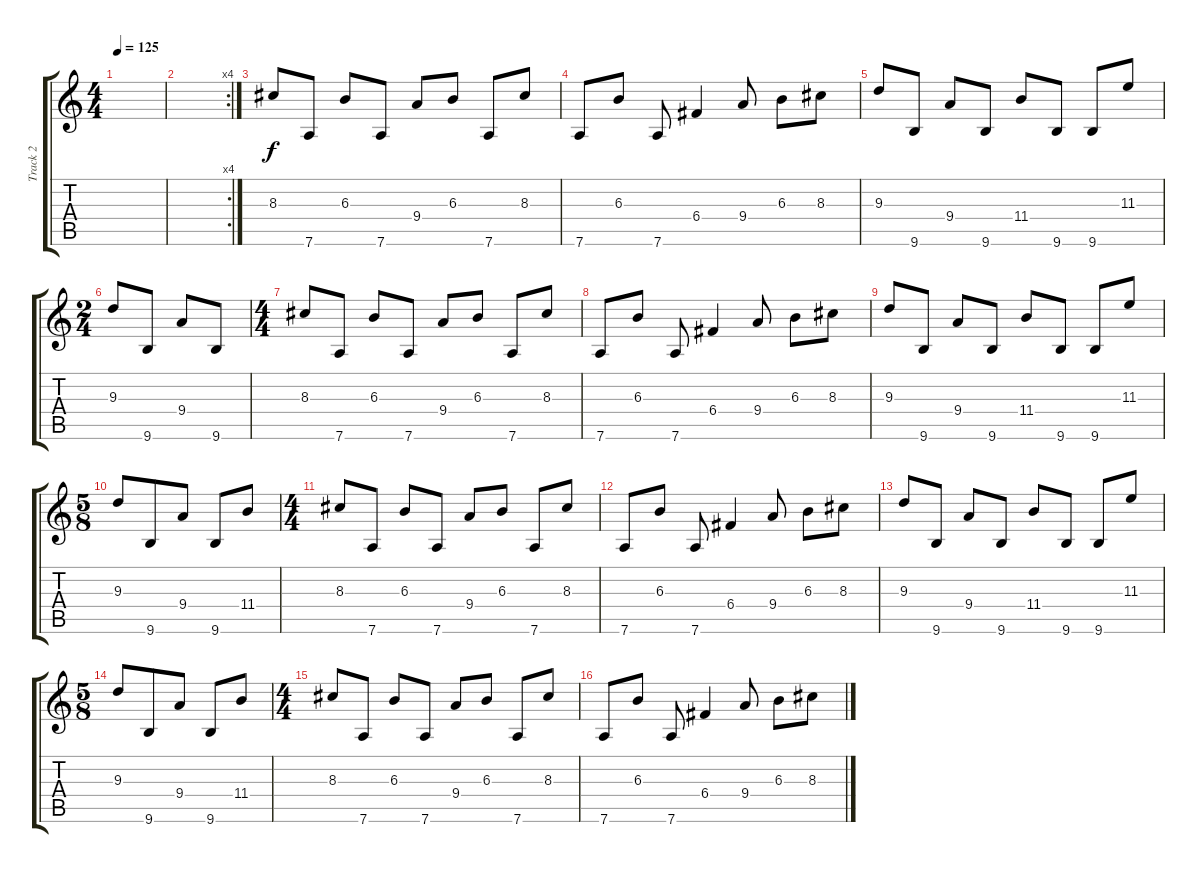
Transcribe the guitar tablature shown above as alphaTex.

\track ("Track 2" "Track 2") {instrument distortionguitar}
\staff {score tabs}
\tuning (D4 A3 F3 C3 G2 D2) {hide}
\ts (4 4)
\tempo 125
\clef g2
\ks c
|
\rc 4
|
8.3.8 7.6.8 6.3.8 7.6.8 9.4.8 6.3.8 7.6.8 8.3.8 |
7.6.8 6.3.8 7.6.8 6.4.4 9.4.8 6.3.8 8.3.8 |
9.3.8 9.6.8 9.4.8 9.6.8 11.4.8 9.6.8 9.6.8 11.3.8 |
\ts (2 4)
9.3.8 9.6.8 9.4.8 9.6.8 |
\ts (4 4)
8.3.8 7.6.8 6.3.8 7.6.8 9.4.8 6.3.8 7.6.8 8.3.8 |
7.6.8 6.3.8 7.6.8 6.4.4 9.4.8 6.3.8 8.3.8 |
9.3.8 9.6.8 9.4.8 9.6.8 11.4.8 9.6.8 9.6.8 11.3.8 |
\ts (5 8)
9.3.8 9.6.8 9.4.8 9.6.8 11.4.8 |
\ts (4 4)
8.3.8 7.6.8 6.3.8 7.6.8 9.4.8 6.3.8 7.6.8 8.3.8 |
7.6.8 6.3.8 7.6.8 6.4.4 9.4.8 6.3.8 8.3.8 |
9.3.8 9.6.8 9.4.8 9.6.8 11.4.8 9.6.8 9.6.8 11.3.8 |
\ts (5 8)
9.3.8 9.6.8 9.4.8 9.6.8 11.4.8 |
\ts (4 4)
8.3.8 7.6.8 6.3.8 7.6.8 9.4.8 6.3.8 7.6.8 8.3.8 |
7.6.8 6.3.8 7.6.8 6.4.4 9.4.8 6.3.8 8.3.8
